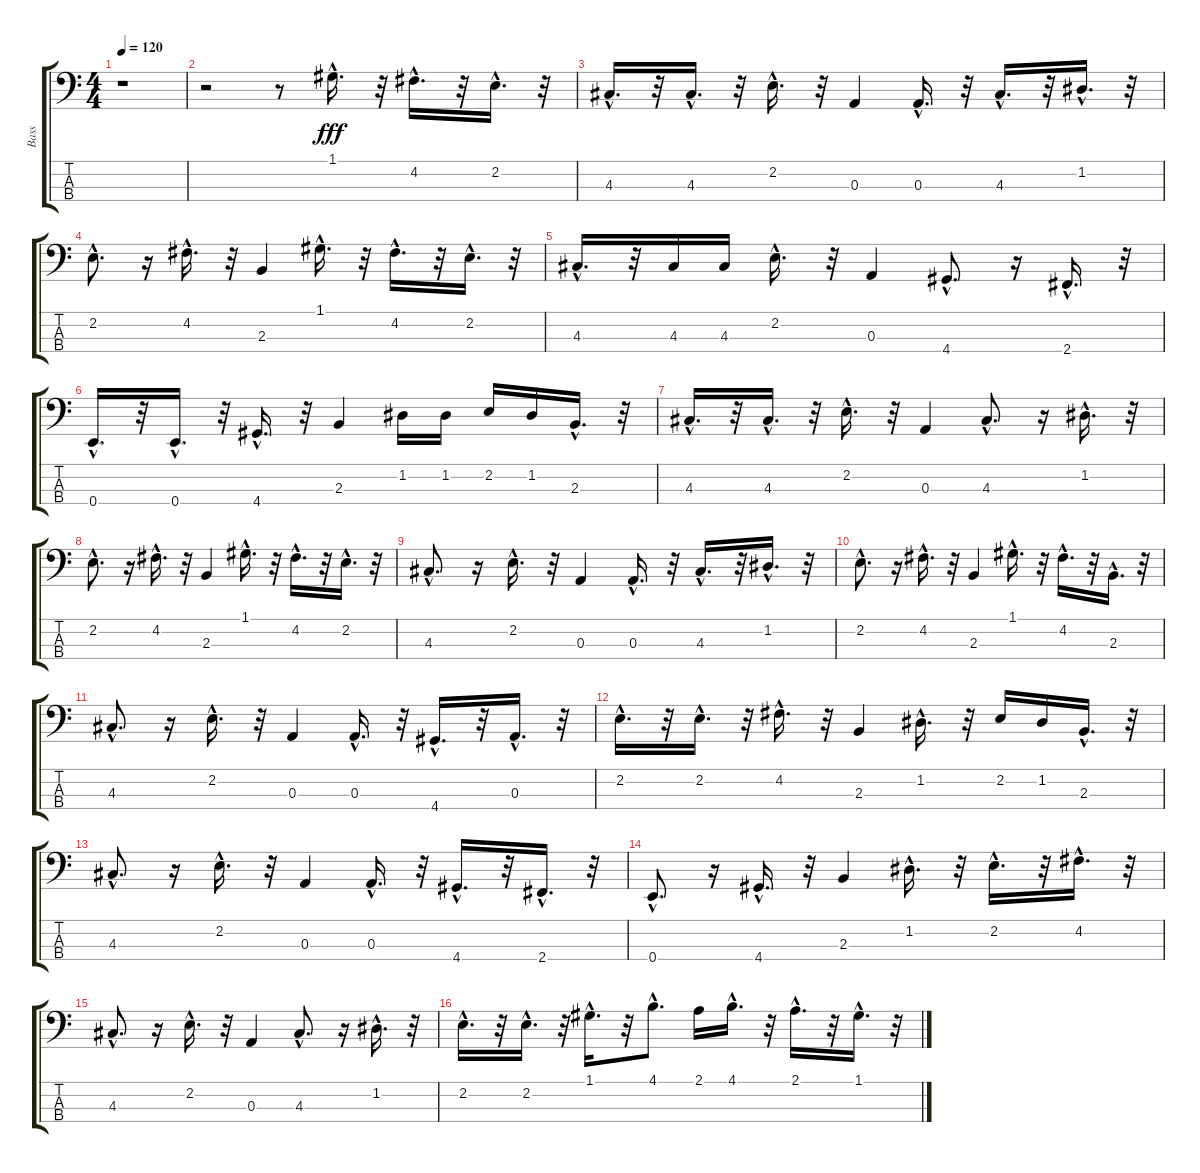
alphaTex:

\track ("Bass" "Bass") {instrument electricbassfinger}
\staff {score tabs}
\tuning (G2 D2 A1 E1) {hide}
\ts (4 4)
\tempo 120
\clef f4
\ks c
r.1{dy f} |
r.2 r.8 1.1{hac}.16{d dy fff} r.32 4.2{hac}.16{d} r.32 2.2{hac}.16{d} r.32 |
4.3{hac}.16{d} r.32 4.3{hac}.16{d} r.32 2.2{hac}.16{d} r.32 0.3.4 0.3{hac}.16{d} r.32 4.3{hac}.16{d} r.32 1.2{hac}.16{d} r.32 |
2.2{hac}.8{d} r.16 4.2{hac}.16{d} r.32 2.3.4 1.1{hac}.16{d} r.32 4.2{hac}.16{d} r.32 2.2{hac}.16{d} r.32 |
4.3{hac}.16{d} r.32 4.3.16 4.3.16 2.2{hac}.16{d} r.32 0.3.4 4.4{hac}.8{d} r.16 2.4{hac}.16{d} r.32 |
0.4{hac}.16{d} r.32 0.4{hac}.16{d} r.32 4.4{hac}.16{d} r.32 2.3.4 1.2.16 1.2.16 2.2.16 1.2.16 2.3{hac}.16{d} r.32 |
4.3{hac}.16{d} r.32 4.3{hac}.16{d} r.32 2.2{hac}.16{d} r.32 0.3.4 4.3{hac}.8{d} r.16 1.2{hac}.16{d} r.32 |
2.2{hac}.8{d} r.16 4.2{hac}.16{d} r.32 2.3.4 1.1{hac}.16{d} r.32 4.2{hac}.16{d} r.32 2.2{hac}.16{d} r.32 |
4.3{hac}.8{d} r.16 2.2{hac}.16{d} r.32 0.3.4 0.3{hac}.16{d} r.32 4.3{hac}.16{d} r.32 1.2{hac}.16{d} r.32 |
2.2{hac}.8{d} r.16 4.2{hac}.16{d} r.32 2.3.4 1.1{hac}.16{d} r.32 4.2{hac}.16{d} r.32 2.3{hac}.16{d} r.32 |
4.3{hac}.8{d} r.16 2.2{hac}.16{d} r.32 0.3.4 0.3{hac}.16{d} r.32 4.4{hac}.16{d} r.32 0.3{hac}.16{d} r.32 |
2.2{hac}.16{d} r.32 2.2{hac}.16{d} r.32 4.2{hac}.16{d} r.32 2.3.4 1.2{hac}.16{d} r.32 2.2.16 1.2.16 2.3{hac}.16{d} r.32 |
4.3{hac}.8{d} r.16 2.2{hac}.16{d} r.32 0.3.4 0.3{hac}.16{d} r.32 4.4{hac}.16{d} r.32 2.4{hac}.16{d} r.32 |
0.4{hac}.8{d} r.16 4.4{hac}.16{d} r.32 2.3.4 1.2{hac}.16{d} r.32 2.2{hac}.16{d} r.32 4.2{hac}.16{d} r.32 |
4.3{hac}.8{d} r.16 2.2{hac}.16{d} r.32 0.3.4 4.3{hac}.8{d} r.16 1.2{hac}.16{d} r.32 |
2.2{hac}.16{d} r.32 2.2{hac}.16{d} r.32 1.1{hac}.16{d} r.32 4.1{hac}.8{d} 2.1.16 4.1{hac}.16{d} r.32 2.1{hac}.16{d} r.32 1.1{hac}.16{d} r.32
